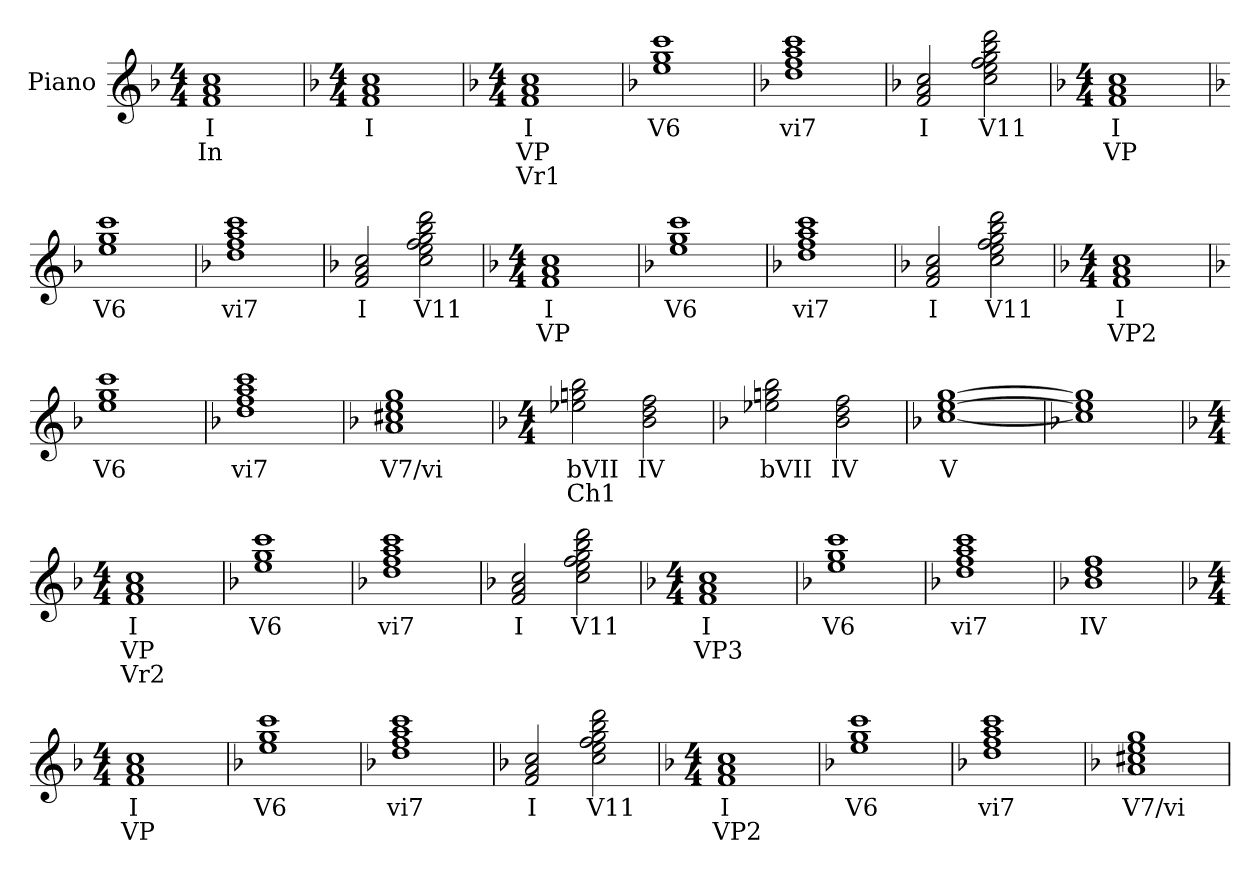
**kern	**text	**text	**text
*part1	*part1	*part1	*part1
*staff1	*staff1	*staff1	*staff1
*I"Piano	*	*	*
*I'Pno	*	*	*
*k[b-]	*	*	*
*F:	*	*	*
*M4/4	*	*	*
=	=	=	=
1f 1a 1cc	I	In	.
=	=	=	=
*k[b-]	*	*	*
*F:	*	*	*
*M4/4	*	*	*
1f 1a 1cc	I	.	.
=	=	=	=
*k[b-]	*	*	*
*F:	*	*	*
*M4/4	*	*	*
1f 1a 1cc	I	VP	Vr1
=	=	=	=
*k[b-]	*	*	*
*F:	*	*	*
1ee 1gg 1ccc	V6	.	.
=	=	=	=
*k[b-]	*	*	*
*F:	*	*	*
1dd 1ff 1aa 1ccc	vi7	.	.
=	=	=	=
*k[b-]	*	*	*
*F:	*	*	*
2f 2a 2cc	I	.	.
2cc 2ee 2gg 2bb- 2ddd 2ff	V11	.	.
=	=	=	=
*k[b-]	*	*	*
*F:	*	*	*
*M4/4	*	*	*
1f 1a 1cc	I	VP	.
=	=	=	=
*k[b-]	*	*	*
*F:	*	*	*
1ee 1gg 1ccc	V6	.	.
=	=	=	=
*k[b-]	*	*	*
*F:	*	*	*
1dd 1ff 1aa 1ccc	vi7	.	.
=	=	=	=
*k[b-]	*	*	*
*F:	*	*	*
2f 2a 2cc	I	.	.
2cc 2ee 2gg 2bb- 2ddd 2ff	V11	.	.
=	=	=	=
*k[b-]	*	*	*
*F:	*	*	*
*M4/4	*	*	*
1f 1a 1cc	I	VP	.
=	=	=	=
*k[b-]	*	*	*
*F:	*	*	*
1ee 1gg 1ccc	V6	.	.
=	=	=	=
*k[b-]	*	*	*
*F:	*	*	*
1dd 1ff 1aa 1ccc	vi7	.	.
=	=	=	=
*k[b-]	*	*	*
*F:	*	*	*
2f 2a 2cc	I	.	.
2cc 2ee 2gg 2bb- 2ddd 2ff	V11	.	.
=	=	=	=
*k[b-]	*	*	*
*F:	*	*	*
*M4/4	*	*	*
1f 1a 1cc	I	VP2	.
=	=	=	=
*k[b-]	*	*	*
*F:	*	*	*
1ee 1gg 1ccc	V6	.	.
=	=	=	=
*k[b-]	*	*	*
*F:	*	*	*
1dd 1ff 1aa 1ccc	vi7	.	.
=	=	=	=
*k[b-]	*	*	*
*F:	*	*	*
1a 1cc#X 1ee 1gg	V7/vi	.	.
=	=	=	=
*k[b-]	*	*	*
*F:	*	*	*
*M4/4	*	*	*
2ee-X 2ggn 2bb-	bVII	Ch1	.
2b- 2dd 2ff	IV	.	.
=	=	=	=
*k[b-]	*	*	*
*F:	*	*	*
2ee-X 2ggn 2bb-	bVII	.	.
2b- 2dd 2ff	IV	.	.
=	=	=	=
*k[b-]	*	*	*
*F:	*	*	*
[1cc [1ee [1gg	V	.	.
=	=	=	=
*k[b-]	*	*	*
*F:	*	*	*
1cc] 1ee] 1gg]	.	.	.
=	=	=	=
*k[b-]	*	*	*
*F:	*	*	*
*M4/4	*	*	*
1f 1a 1cc	I	VP	Vr2
=	=	=	=
*k[b-]	*	*	*
*F:	*	*	*
1ee 1gg 1ccc	V6	.	.
=	=	=	=
*k[b-]	*	*	*
*F:	*	*	*
1dd 1ff 1aa 1ccc	vi7	.	.
=	=	=	=
*k[b-]	*	*	*
*F:	*	*	*
2f 2a 2cc	I	.	.
2cc 2ee 2gg 2bb- 2ddd 2ff	V11	.	.
=	=	=	=
*k[b-]	*	*	*
*F:	*	*	*
*M4/4	*	*	*
1f 1a 1cc	I	VP3	.
=	=	=	=
*k[b-]	*	*	*
*F:	*	*	*
1ee 1gg 1ccc	V6	.	.
=	=	=	=
*k[b-]	*	*	*
*F:	*	*	*
1dd 1ff 1aa 1ccc	vi7	.	.
=	=	=	=
*k[b-]	*	*	*
*F:	*	*	*
1b- 1dd 1ff	IV	.	.
=	=	=	=
*k[b-]	*	*	*
*F:	*	*	*
*M4/4	*	*	*
1f 1a 1cc	I	VP	.
=	=	=	=
*k[b-]	*	*	*
*F:	*	*	*
1ee 1gg 1ccc	V6	.	.
=	=	=	=
*k[b-]	*	*	*
*F:	*	*	*
1dd 1ff 1aa 1ccc	vi7	.	.
=	=	=	=
*k[b-]	*	*	*
*F:	*	*	*
2f 2a 2cc	I	.	.
2cc 2ee 2gg 2bb- 2ddd 2ff	V11	.	.
=	=	=	=
*k[b-]	*	*	*
*F:	*	*	*
*M4/4	*	*	*
1f 1a 1cc	I	VP2	.
=	=	=	=
*k[b-]	*	*	*
*F:	*	*	*
1ee 1gg 1ccc	V6	.	.
=	=	=	=
*k[b-]	*	*	*
*F:	*	*	*
1dd 1ff 1aa 1ccc	vi7	.	.
=	=	=	=
*k[b-]	*	*	*
*F:	*	*	*
1a 1cc#X 1ee 1gg	V7/vi	.	.
=	=	=	=
*-	*-	*-	*-
